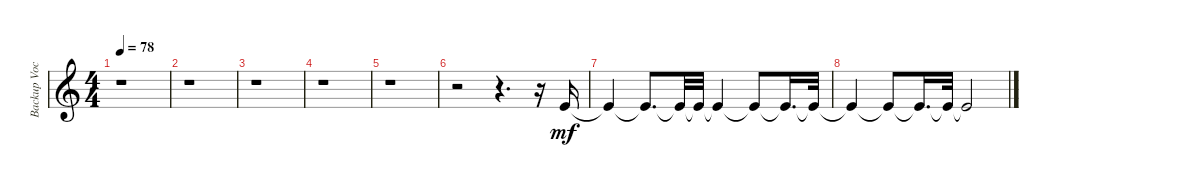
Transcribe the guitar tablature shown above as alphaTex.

\track ("Backup Vocals" "Backup Voc") {instrument sopranosax}
\staff {score}
\tuning (E4 B3 G3 D3 A2 E2 B1) {hide}
\ts (4 4)
\tempo 78
\clef g2
\ks c
r.1{dy mf} |
r.1 |
r.1 |
r.1 |
r.1 |
r.2 r.4{d} r.16 0.1.16 |
0.1{t}.4 0.1{t}.8{d} 0.1{t}.32 0.1{t}.32 0.1{t}.4 0.1{t}.8 0.1{t}.16{d} 0.1{t}.32 |
0.1{t}.4 0.1{t}.8 0.1{t}.16{d} 0.1{t}.32 0.1{t}.2
